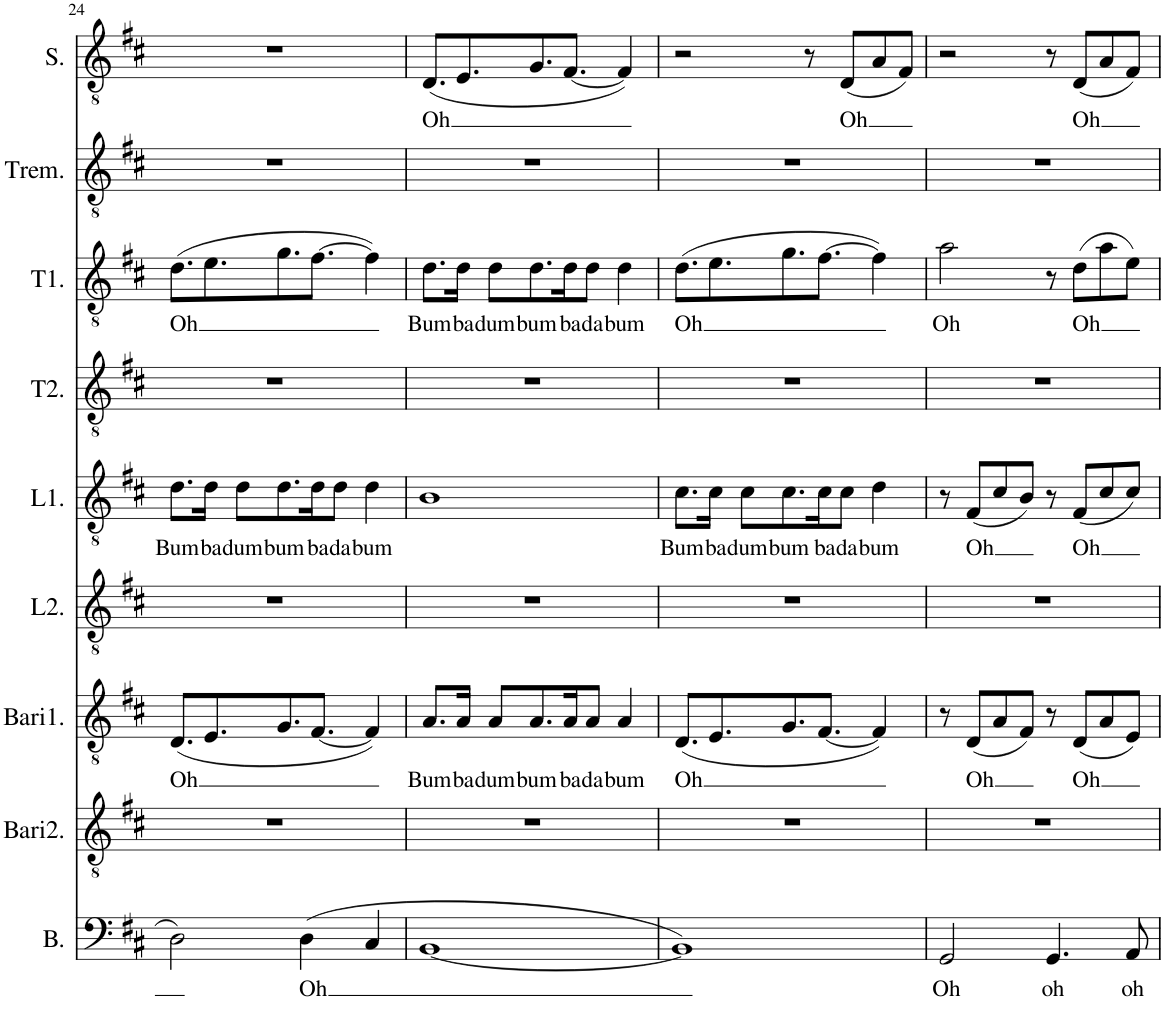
**kern	**text	**kern	**kern	**text	**kern	**kern	**text	**kern	**kern	**text	**kern	**kern	**text
*part9	*part9	*part8	*part7	*part7	*part6	*part5	*part5	*part4	*part3	*part3	*part2	*part1	*part1
*staff9	*staff9	*staff8	*staff7	*staff7	*staff6	*staff5	*staff5	*staff4	*staff3	*staff3	*staff2	*staff1	*staff1
*I"Bass	*	*I"Baritone 2	*I"Baritone (Main)	*	*I"Lead 2	*I"Lead (Main)	*	*I"Top 2	*I"Top	*	*I"Tremolo	*I"Solo	*
*I'B.	*	*I'Bari2.	*I'Bari1.	*	*I'L2.	*I'L1.	*	*I'T2.	*I'T1.	*	*I'Trem.	*I'S.	*
!!LO:PB:g=z
*clefF4	*	*clefGv2	*clefGv2	*	*clefGv2	*clefGv2	*	*clefGv2	*clefGv2	*	*clefGv2	*clefGv2	*
*k[f#c#]	*	*k[f#c#]	*k[f#c#]	*	*k[f#c#]	*k[f#c#]	*	*k[f#c#]	*k[f#c#]	*	*k[f#c#]	*k[f#c#]	*
*M4/4	*	*M4/4	*M4/4	*	*M4/4	*M4/4	*	*M4/4	*M4/4	*	*M4/4	*M4/4	*
=24	=24	=24	=24	=24	=24	=24	=24	=24	=24	=24	=24	=24	=24
!	!	!	!	!LO:LY:b	!	!	!LO:LY:b	!	!	!LO:LY:b	!	!	!
2D\	.	1r	(8.D/L	Oh	1r	8.d\L	Bum	1r	(8.d\L	Oh	1r	1r	.
!	!	!	!	!	!	!	!LO:LY:b	!	!	!	!	!	!
.	.	.	8.E/	.	.	16d\Jk	ba	.	8.e\	.	.	.	.
!	!	!	!	!	!	!	!LO:LY:b	!	!	!	!	!	!
.	.	.	.	.	.	8d\L	dum	.	.	.	.	.	.
!	!	!	!	!	!	!	!LO:LY:b	!	!	!	!	!	!
.	.	.	8.G/	.	.	8.d\	bum	.	8.g\	.	.	.	.
!	!LO:LY:b	!	!	!	!	!	!	!	!	!	!	!	!
(4D\	Oh	.	.	.	.	.	.	.	.	.	.	.	.
!	!	!	!	!	!	!	!LO:LY:b	!	!	!	!	!	!
.	.	.	[8.F#/J	.	.	16d\K	ba	.	[8.f#\J	.	.	.	.
!	!	!	!	!	!	!	!LO:LY:b	!	!	!	!	!	!
.	.	.	.	.	.	8d\J	da	.	.	.	.	.	.
!	!	!	!	!	!	!	!LO:LY:b	!	!	!	!	!	!
4C#/	.	.	4F#/])	.	.	4d\	bum	.	4f#\])	.	.	.	.
=25	=25	=25	=25	=25	=25	=25	=25	=25	=25	=25	=25	=25	=25
!	!	!	!	!LO:LY:b	!	!	!	!	!	!LO:LY:b	!	!	!LO:LY:b
[1BB	.	1r	8.A/L	Bum	1r	1B	.	1r	8.d\L	Bum	1r	(8.D/L	Oh
!	!	!	!	!LO:LY:b	!	!	!	!	!	!LO:LY:b	!	!	!
.	.	.	16A/Jk	ba	.	.	.	.	16d\Jk	ba	.	8.E/	.
!	!	!	!	!LO:LY:b	!	!	!	!	!	!LO:LY:b	!	!	!
.	.	.	8A/L	dum	.	.	.	.	8d\L	dum	.	.	.
!	!	!	!	!LO:LY:b	!	!	!	!	!	!LO:LY:b	!	!	!
.	.	.	8.A/	bum	.	.	.	.	8.d\	bum	.	8.G/	.
!	!	!	!	!LO:LY:b	!	!	!	!	!	!LO:LY:b	!	!	!
.	.	.	16A/K	ba	.	.	.	.	16d\K	ba	.	[8.F#/J	.
!	!	!	!	!LO:LY:b	!	!	!	!	!	!LO:LY:b	!	!	!
.	.	.	8A/J	da	.	.	.	.	8d\J	da	.	.	.
!	!	!	!	!LO:LY:b	!	!	!	!	!	!LO:LY:b	!	!	!
.	.	.	4A/	bum	.	.	.	.	4d\	bum	.	4F#/])	.
=26	=26	=26	=26	=26	=26	=26	=26	=26	=26	=26	=26	=26	=26
!	!	!	!	!LO:LY:b	!	!	!LO:LY:b	!	!	!LO:LY:b	!	!	!
1BB])	.	1r	(8.D/L	Oh	1r	8.c#\L	Bum	1r	(8.d\L	Oh	1r	2r	.
!	!	!	!	!	!	!	!LO:LY:b	!	!	!	!	!	!
.	.	.	8.E/	.	.	16c#\Jk	ba	.	8.e\	.	.	.	.
!	!	!	!	!	!	!	!LO:LY:b	!	!	!	!	!	!
.	.	.	.	.	.	8c#\L	dum	.	.	.	.	.	.
!	!	!	!	!	!	!	!LO:LY:b	!	!	!	!	!	!
.	.	.	8.G/	.	.	8.c#\	bum	.	8.g\	.	.	.	.
.	.	.	.	.	.	.	.	.	.	.	.	8r	.
!	!	!	!	!	!	!	!LO:LY:b	!	!	!	!	!	!
.	.	.	[8.F#/J	.	.	16c#\K	ba	.	[8.f#\J	.	.	.	.
!	!	!	!	!	!	!	!LO:LY:b	!	!	!	!	!	!LO:LY:b
.	.	.	.	.	.	8c#\J	da	.	.	.	.	(8D/L	Oh
!	!	!	!	!	!	!	!LO:LY:b	!	!	!	!	!	!
.	.	.	4F#/])	.	.	4d\	bum	.	4f#\])	.	.	8A/	.
.	.	.	.	.	.	.	.	.	.	.	.	8F#/J)	.
=27	=27	=27	=27	=27	=27	=27	=27	=27	=27	=27	=27	=27	=27
!	!LO:LY:b	!	!	!	!	!	!	!	!	!LO:LY:b	!	!	!
2GG/	Oh	1r	8r	.	1r	8r	.	1r	2a\	Oh	1r	2r	.
!	!	!	!	!LO:LY:b	!	!	!LO:LY:b	!	!	!	!	!	!
.	.	.	(8D/L	Oh	.	(8F#/L	Oh	.	.	.	.	.	.
.	.	.	8A/	.	.	8c#/	.	.	.	.	.	.	.
.	.	.	8F#/J)	.	.	8B/J)	.	.	.	.	.	.	.
!	!LO:LY:b	!	!	!	!	!	!	!	!	!	!	!	!
4.GG/	oh	.	8r	.	.	8r	.	.	8r	.	.	8r	.
!	!	!	!	!LO:LY:b	!	!	!LO:LY:b	!	!	!LO:LY:b	!	!	!LO:LY:b
.	.	.	(8D/L	Oh	.	(8F#/L	Oh	.	(8d\L	Oh	.	(8D/L	Oh
.	.	.	8A/	.	.	8c#/	.	.	8a\	.	.	8A/	.
!	!LO:LY:b	!	!	!	!	!	!	!	!	!	!	!	!
8AA/	oh	.	8E/J)	.	.	8c#/J)	.	.	8e\J)	.	.	8F#/J)	.
=	=	=	=	=	=	=	=	=	=	=	=	=	=
*-	*-	*-	*-	*-	*-	*-	*-	*-	*-	*-	*-	*-	*-
